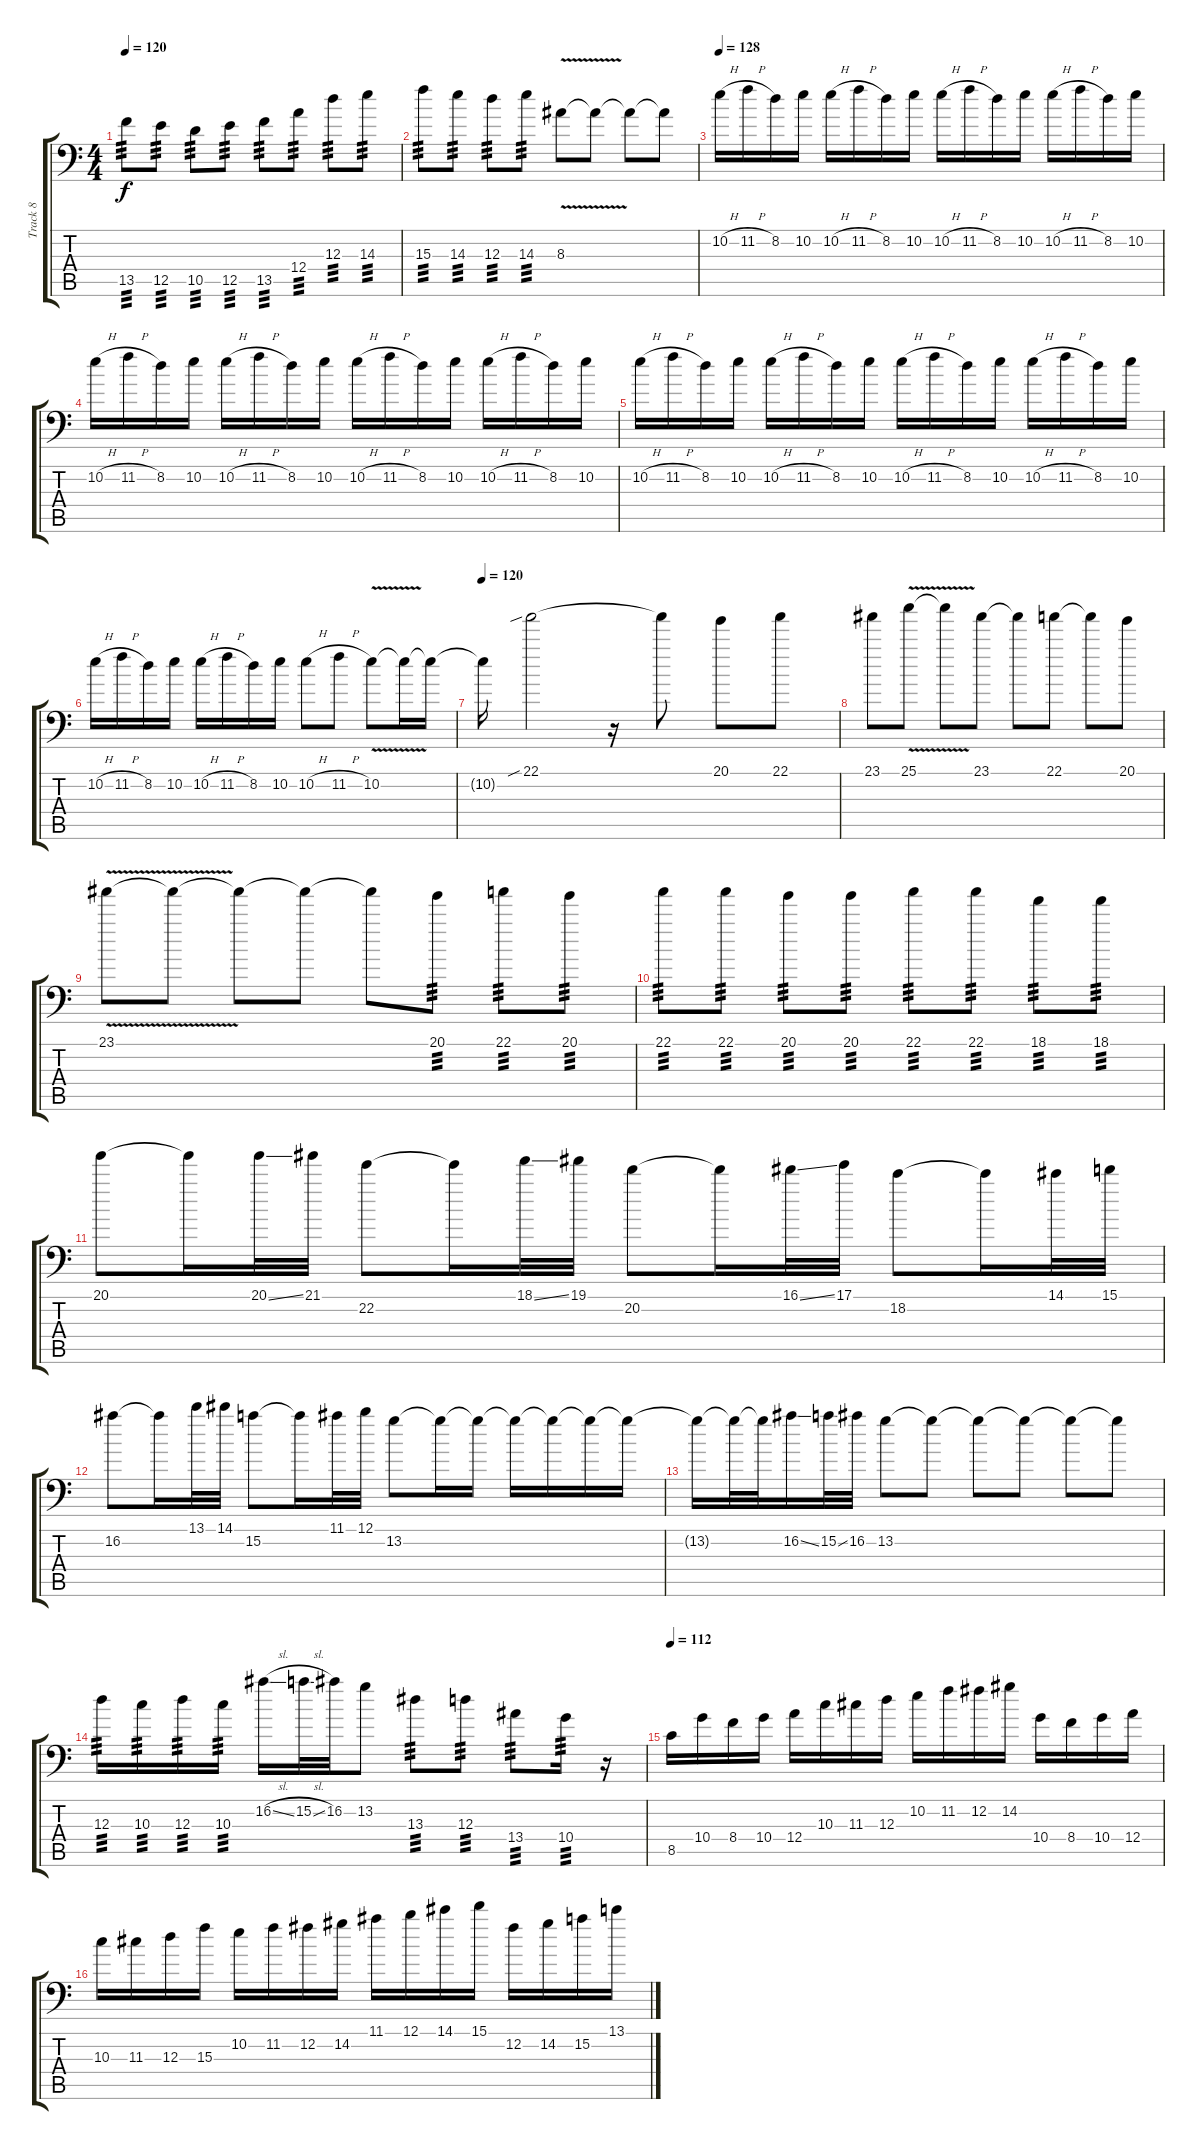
\track ("Track 8" "Track 8") {instrument overdrivenguitar}
\staff {score tabs}
\tuning (B3 Gb3 D3 A2 E2 A1) {hide}
\ts (4 4)
\tempo 120
\clef f4
\ks c
13.5.8{tp 3 dy f} 12.5.8{tp 3} 10.5.8{tp 3} 12.5.8{tp 3} 13.5.8{tp 3} 12.4.8{tp 3} 12.3.8{tp 3} 14.3.8{tp 3} |
15.3.8{tp 3} 14.3.8{tp 3} 12.3.8{tp 3} 14.3.8{tp 3} 8.3{v}.8 8.3{t}.8 8.3{t}.8 8.3{t}.8 |
\tempo 128
10.2{h}.16 11.2{h}.16 8.2.16 10.2.16 10.2{h}.16 11.2{h}.16 8.2.16 10.2.16 10.2{h}.16 11.2{h}.16 8.2.16 10.2.16 10.2{h}.16 11.2{h}.16 8.2.16 10.2.16 |
10.2{h}.16 11.2{h}.16 8.2.16 10.2.16 10.2{h}.16 11.2{h}.16 8.2.16 10.2.16 10.2{h}.16 11.2{h}.16 8.2.16 10.2.16 10.2{h}.16 11.2{h}.16 8.2.16 10.2.16 |
10.2{h}.16 11.2{h}.16 8.2.16 10.2.16 10.2{h}.16 11.2{h}.16 8.2.16 10.2.16 10.2{h}.16 11.2{h}.16 8.2.16 10.2.16 10.2{h}.16 11.2{h}.16 8.2.16 10.2.16 |
10.2{h}.16 11.2{h}.16 8.2.16 10.2.16 10.2{h}.16 11.2{h}.16 8.2.16 10.2.16 10.2{h}.8 11.2{h}.8 10.2{v}.8 10.2{t}.16 10.2{t}.16 |
\tempo 120
10.2{t}.16 22.1{sib}.2 r.16 22.1{t}.8 20.1.8 22.1.8 |
23.1.8 25.1{v}.8 25.1{t}.8 23.1.8 23.1{t}.8 22.1.8 22.1{t}.8 20.1.8 |
23.1{v}.8 23.1{t}.8 23.1{t}.8 23.1{t}.8 23.1{t}.8 20.1.8{tp 3} 22.1.8{tp 3} 20.1.8{tp 3} |
22.1.8{tp 3} 22.1.8{tp 3} 20.1.8{tp 3} 20.1.8{tp 3} 22.1.8{tp 3} 22.1.8{tp 3} 18.1.8{tp 3} 18.1.8{tp 3} |
20.1.8 20.1{t}.16 20.1{ss}.32 21.1.32 22.2.8 22.2{t}.16 18.1{ss}.32 19.1.32 20.2.8 20.2{t}.16 16.1{ss}.32 17.1.32 18.2.8 18.2{t}.16 14.1.32 15.1.32 |
16.2.8 16.2{t}.16 13.1.32 14.1.32 15.2.8 15.2{t}.16 11.1.32 12.1.32 13.2.8 13.2{t}.16 13.2{t}.16 13.2{t}.16 13.2{t}.16 13.2{t}.16 13.2{t}.16 |
13.2{t}.16 13.2{t}.32 13.2{t}.32 16.2{ss}.16 15.2{ss}.32 16.2.32 13.2.8 13.2{t}.8 13.2{t}.8 13.2{t}.8 13.2{t}.8 13.2{t}.8 |
12.3.16{tp 3} 10.3.16{tp 3} 12.3.16{tp 3} 10.3.16{tp 3} 16.2{sl}.16 15.2{sl}.32 16.2.32 13.2.8 13.3.8{tp 3} 12.3.8{tp 3} 13.4.8{tp 3} 10.4.16{tp 3} r.16 |
\tempo 112
8.5.16 10.4.16 8.4.16 10.4.16 12.4.16 10.3.16 11.3.16 12.3.16 10.2.16 11.2.16 12.2.16 14.2.16 10.4.16 8.4.16 10.4.16 12.4.16 |
10.3.16 11.3.16 12.3.16 15.3.16 10.2.16 11.2.16 12.2.16 14.2.16 11.1.16 12.1.16 14.1.16 15.1.16 12.2.16 14.2.16 15.2.16 13.1.16
